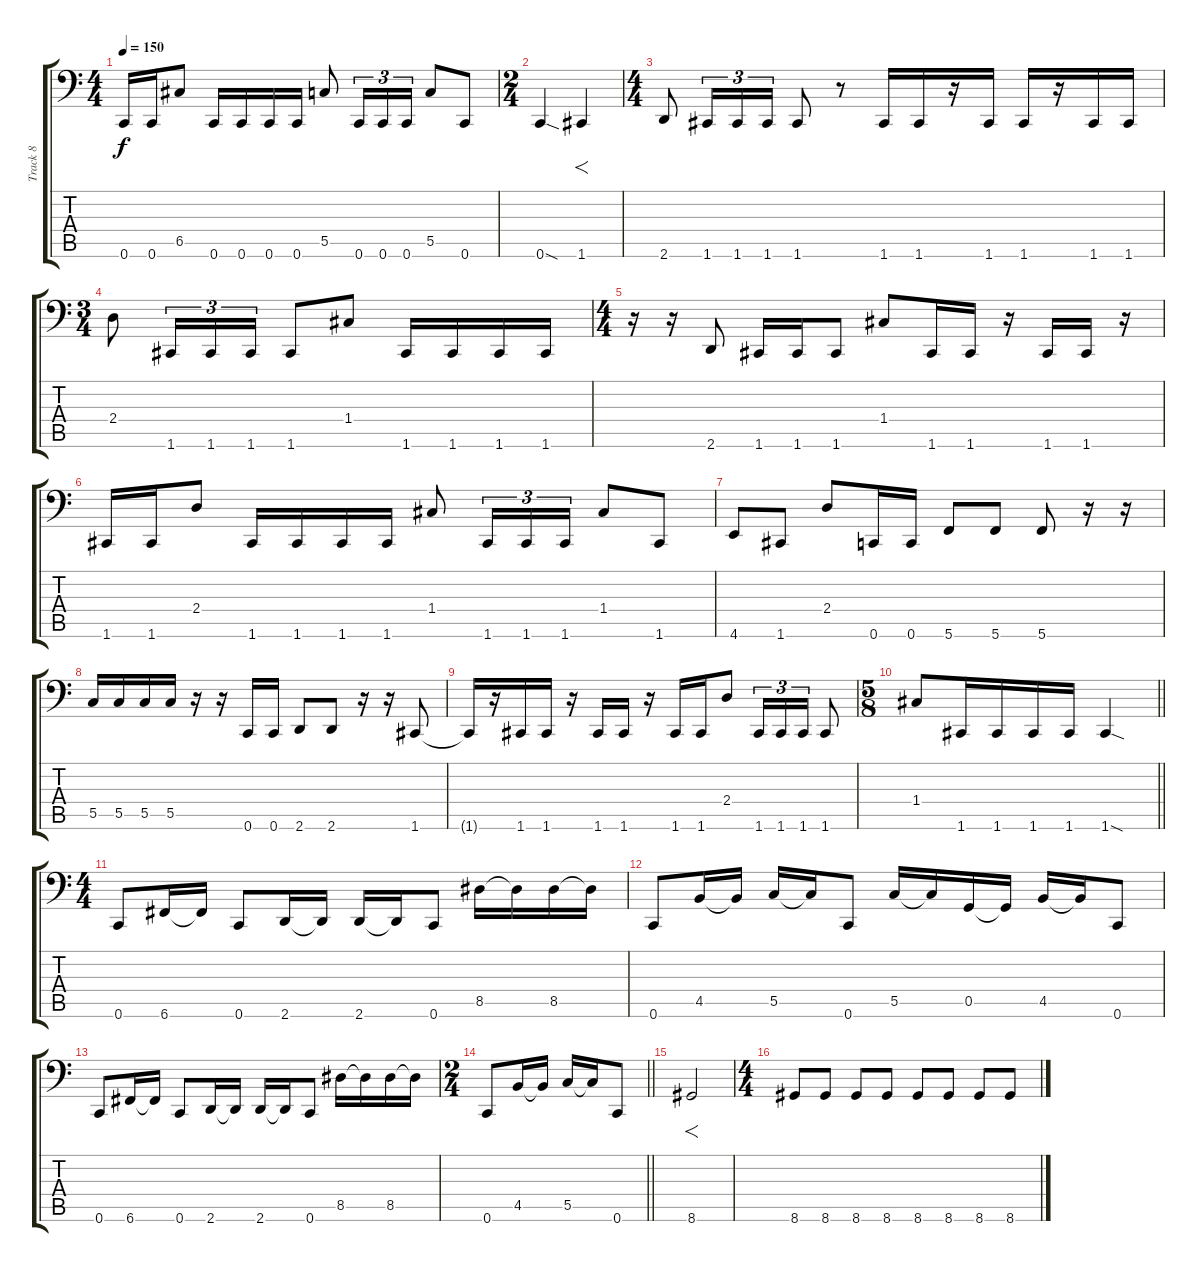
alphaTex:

\track ("Track 8" "Track 8") {instrument electricbasspick}
\staff {score tabs}
\tuning (D3 A2 F2 C2 G1 C1) {hide}
\ts (4 4)
\tempo 150
\clef f4
\ks c
0.6.16{dy f} 0.6.16 6.5.8 0.6.16 0.6.16 0.6.16 0.6.16 5.5.8 0.6.16{tu (3 2)} 0.6.16{tu (3 2)} 0.6.16{tu (3 2)} 5.5.8 0.6.8 |
\ts (2 4)
0.6{sod}.4 1.6.4{f} |
\ts (4 4)
2.6.8 1.6.16{tu (3 2)} 1.6.16{tu (3 2)} 1.6.16{tu (3 2)} 1.6.8 r.8 1.6.16 1.6.16 r.16 1.6.16 1.6.16 r.16 1.6.16 1.6.16 |
\ts (3 4)
2.4.8 1.6.16{tu (3 2)} 1.6.16{tu (3 2)} 1.6.16{tu (3 2)} 1.6.8 1.4.8 1.6.16 1.6.16 1.6.16 1.6.16 |
\ts (4 4)
r.16 r.16 2.6.8 1.6.16 1.6.16 1.6.8 1.4.8 1.6.16 1.6.16 r.16 1.6.16 1.6.16 r.16 |
1.6.16 1.6.16 2.4.8 1.6.16 1.6.16 1.6.16 1.6.16 1.4.8 1.6.16{tu (3 2)} 1.6.16{tu (3 2)} 1.6.16{tu (3 2)} 1.4.8 1.6.8 |
4.6.8 1.6.8 2.4.8 0.6.16 0.6.16 5.6.8 5.6.8 5.6.8 r.16 r.16 |
5.5.16 5.5.16 5.5.16 5.5.16 r.16 r.16 0.6.16 0.6.16 2.6.8 2.6.8 r.16 r.16 1.6.8 |
1.6{t}.16 r.16 1.6.16 1.6.16 r.16 1.6.16 1.6.16 r.16 1.6.16 1.6.16 2.4.8 1.6.16{tu (3 2)} 1.6.16{tu (3 2)} 1.6.16{tu (3 2)} 1.6.8 |
\ts (5 8)
\barLineRight lightlight
1.4.8 1.6.16 1.6.16 1.6.16 1.6.16 1.6{sod}.4 |
\ts (4 4)
0.6.8 6.6.16 6.6{t}.16 0.6.8 2.6.16 2.6{t}.16 2.6.16 2.6{t}.16 0.6.8 8.5.16 8.5{t}.16 8.5.16 8.5{t}.16 |
0.6.8 4.5.16 4.5{t}.16 5.5.16 5.5{t}.16 0.6.8 5.5.16 5.5{t}.16 0.5.16 0.5{t}.16 4.5.16 4.5{t}.16 0.6.8 |
0.6.8 6.6.16 6.6{t}.16 0.6.8 2.6.16 2.6{t}.16 2.6.16 2.6{t}.16 0.6.8 8.5.16 8.5{t}.16 8.5.16 8.5{t}.16 |
\ts (2 4)
\barLineRight lightlight
0.6.8 4.5.16 4.5{t}.16 5.5.16 5.5{t}.16 0.6.8 |
8.6.2{f} |
\ts (4 4)
8.6.8 8.6.8 8.6.8 8.6.8 8.6.8 8.6.8 8.6.8 8.6.8
